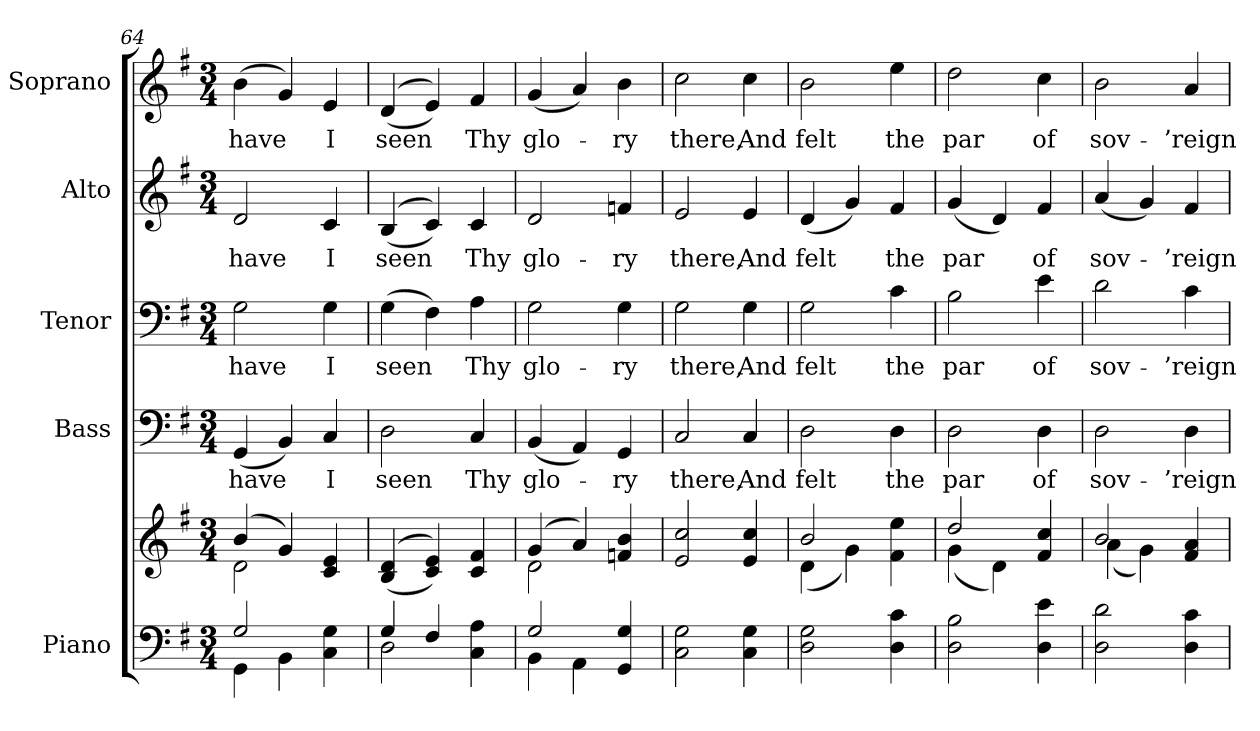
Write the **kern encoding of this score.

**kern	**kern	**kern	**text	**kern	**text	**kern	**text	**kern	**text
*part5	*part5	*part4	*part4	*part3	*part3	*part2	*part2	*part1	*part1
*staff6	*staff5	*staff4	*staff4	*staff3	*staff3	*staff2	*staff2	*staff1	*staff1
*I"Piano	*	*I"Bass	*	*I"Tenor	*	*I"Alto	*	*I"Soprano	*
*I'Pno.	*	*I'B.	*	*I'T.	*	*I'A.	*	*I'S.	*
*clefF4	*clefG2	*clefF4	*	*clefF4	*	*clefG2	*	*clefG2	*
*k[f#]	*k[f#]	*k[f#]	*	*k[f#]	*	*k[f#]	*	*k[f#]	*
*G:	*G:	*G:	*	*G:	*	*G:	*	*G:	*
*M3/4	*M3/4	*M3/4	*	*M3/4	*	*M3/4	*	*M3/4	*
=64	=64	=64	=64	=64	=64	=64	=64	=64	=64
*^	*^	*	*	*	*	*	*	*	*
!	!	!	!	!	!LO:LY:b:color=#000000	!	!	!	!	!	!
!	!	!	!	!	!	!	!LO:LY:b:color=#000000	!	!	!	!
!	!	!	!	!	!	!	!	!	!LO:LY:b:color=#000000	!	!
!	!	!	!	!	!	!	!	!	!	!	!LO:LY:b:color=#000000
2Gi/	4GGi\	(4bi/	2di\	(4GGi/	have	2Gi\	have	2di/	have	(4bi\	have
.	4BBi\	4gi/)	.	4BBi/)	.	.	.	.	.	4gi/)	.
!	!	!	!	!	!LO:LY:b:color=#000000	!	!	!	!	!	!
!	!	!	!	!	!	!	!LO:LY:b:color=#000000	!	!	!	!
!	!	!	!	!	!	!	!	!	!LO:LY:b:color=#000000	!	!
!	!	!	!	!	!	!	!	!	!	!	!LO:LY:b:color=#000000
4Ci\ 4Gi	4ryy	4ci/ 4ei	4ryy	4Ci/	I	4Gi\	I	4ci/	I	4ei/	I
*	*	*v	*v	*	*	*	*	*	*	*	*
=65	=65	=65	=65	=65	=65	=65	=65	=65	=65	=65
*	*	*^	*	*	*	*	*	*	*	*
!	!	!	!	!	!LO:LY:b:color=#000000	!	!	!	!	!	!
*	*	*v	*v	*	*	*	*	*	*	*	*
*	*	*^	*	*	*	*	*	*	*	*
!	!	!	!	!	!	!	!LO:LY:b:color=#000000	!	!	!	!
*	*	*v	*v	*	*	*	*	*	*	*	*
*	*	*^	*	*	*	*	*	*	*	*
!	!	!	!	!	!	!	!	!	!LO:LY:b:color=#000000	!	!
*	*	*v	*v	*	*	*	*	*	*	*	*
*	*	*^	*	*	*	*	*	*	*	*
!	!	!	!	!	!	!	!	!	!	!	!LO:LY:b:color=#000000
*	*	*v	*v	*	*	*	*	*	*	*	*
4Gi/	2Di\	((4Bi/ 4di	2Di\	seen	(4Gi\	seen	((4Bi/	seen	((4di/	seen
4F#i/	.	4ci/ 4ei))	.	.	4F#i\)	.	4ci/))	.	4ei/))	.
!	!	!	!	!LO:LY:b:color=#000000	!	!	!	!	!	!
!	!	!	!	!	!	!LO:LY:b:color=#000000	!	!	!	!
!	!	!	!	!	!	!	!	!LO:LY:b:color=#000000	!	!
!	!	!	!	!	!	!	!	!	!	!LO:LY:b:color=#000000
4Ci\ 4Ai	4ryy	4ci/ 4f#i	4Ci/	Thy	4Ai\	Thy	4ci/	Thy	4f#i/	Thy
=66	=66	=66	=66	=66	=66	=66	=66	=66	=66	=66
*	*	*^	*	*	*	*	*	*	*	*
!	!	!	!	!	!LO:LY:b:color=#000000	!	!	!	!	!	!
!	!	!	!	!	!	!	!LO:LY:b:color=#000000	!	!	!	!
!	!	!	!	!	!	!	!	!	!LO:LY:b:color=#000000	!	!
!	!	!	!	!	!	!	!	!	!	!	!LO:LY:b:color=#000000
2Gi/	4BBi\	(4gi/	2di\	(4BBi/	glo-	2Gi\	glo-	2di/	glo-	(4gi/	glo-
.	4AAi\	4ai/)	.	4AAi/)	.	.	.	.	.	4ai/)	.
!	!	!	!	!	!LO:LY:b:color=#000000	!	!	!	!	!	!
!	!	!	!	!	!	!	!LO:LY:b:color=#000000	!	!	!	!
!	!	!	!	!	!	!	!	!	!LO:LY:b:color=#000000	!	!
!	!	!	!	!	!	!	!	!	!	!	!LO:LY:b:color=#000000
4GGi/ 4Gi	4ryy	4fni/ 4bi	4ryy	4GGi/	-ry	4Gi\	-ry	4fni/	-ry	4bi\	-ry
*v	*v	*	*	*	*	*	*	*	*	*	*
*	*v	*v	*	*	*	*	*	*	*	*
=67	=67	=67	=67	=67	=67	=67	=67	=67	=67
*^	*^	*	*	*	*	*	*	*	*
!	!	!	!	!	!LO:LY:b:color=#000000	!	!	!	!	!	!
*v	*v	*	*	*	*	*	*	*	*	*	*
*	*v	*v	*	*	*	*	*	*	*	*
*^	*^	*	*	*	*	*	*	*	*
!	!	!	!	!	!	!	!LO:LY:b:color=#000000	!	!	!	!
*v	*v	*	*	*	*	*	*	*	*	*	*
*	*v	*v	*	*	*	*	*	*	*	*
*^	*^	*	*	*	*	*	*	*	*
!	!	!	!	!	!	!	!	!	!LO:LY:b:color=#000000	!	!
*v	*v	*	*	*	*	*	*	*	*	*	*
*	*v	*v	*	*	*	*	*	*	*	*
*^	*^	*	*	*	*	*	*	*	*
!	!	!	!	!	!	!	!	!	!	!	!LO:LY:b:color=#000000
*v	*v	*	*	*	*	*	*	*	*	*	*
*	*v	*v	*	*	*	*	*	*	*	*
2Ci\ 2Gi	2ei/ 2cci	2Ci/	there,	2Gi\	there,	2ei/	there,	2cci\	there,
!	!	!	!LO:LY:b:color=#000000	!	!	!	!	!	!
!	!	!	!	!	!LO:LY:b:color=#000000	!	!	!	!
!	!	!	!	!	!	!	!LO:LY:b:color=#000000	!	!
!	!	!	!	!	!	!	!	!	!LO:LY:b:color=#000000
4Ci\ 4Gi	4ei/ 4cci	4Ci/	And	4Gi\	And	4ei/	And	4cci\	And
!!LO:PB:g=z
=68	=68	=68	=68	=68	=68	=68	=68	=68	=68
*	*^	*	*	*	*	*	*	*	*
!	!	!	!	!LO:LY:b:color=#000000	!	!	!	!	!	!
!	!	!	!	!	!	!LO:LY:b:color=#000000	!	!	!	!
!	!	!	!	!	!	!	!	!LO:LY:b:color=#000000	!	!
!	!	!	!	!	!	!	!	!	!	!LO:LY:b:color=#000000
2Di\ 2Gi	2bi/	(4di\	2Di\	felt	2Gi\	felt	(4di/	felt	2bi\	felt
.	.	4gi\)	.	.	.	.	4gi/)	.	.	.
!	!	!	!	!LO:LY:b:color=#000000	!	!	!	!	!	!
!	!	!	!	!	!	!LO:LY:b:color=#000000	!	!	!	!
!	!	!	!	!	!	!	!	!LO:LY:b:color=#000000	!	!
!	!	!	!	!	!	!	!	!	!	!LO:LY:b:color=#000000
4Di\ 4ci	4f#i\ 4eei	4ryy	4Di\	the	4ci\	the	4f#i/	the	4eei\	the
=69	=69	=69	=69	=69	=69	=69	=69	=69	=69	=69
!	!	!	!	!LO:LY:b:color=#000000	!	!	!	!	!	!
!	!	!	!	!	!	!LO:LY:b:color=#000000	!	!	!	!
!	!	!	!	!	!	!	!	!LO:LY:b:color=#000000	!	!
!	!	!	!	!	!	!	!	!	!	!LO:LY:b:color=#000000
2Di\ 2Bi	2ddi/	(4gi\	2Di\	par	2Bi\	par	(4gi/	par	2ddi\	par
.	.	4di\)	.	.	.	.	4di/)	.	.	.
!	!	!	!	!LO:LY:b:color=#000000	!	!	!	!	!	!
!	!	!	!	!	!	!LO:LY:b:color=#000000	!	!	!	!
!	!	!	!	!	!	!	!	!LO:LY:b:color=#000000	!	!
!	!	!	!	!	!	!	!	!	!	!LO:LY:b:color=#000000
4Di\ 4ei	4f#i/ 4cci	4ryy	4Di\	of	4ei\	of	4f#i/	of	4cci\	of
=70	=70	=70	=70	=70	=70	=70	=70	=70	=70	=70
!	!	!	!	!LO:LY:b:color=#000000	!	!	!	!	!	!
!	!	!	!	!	!	!LO:LY:b:color=#000000	!	!	!	!
!	!	!	!	!	!	!	!	!LO:LY:b:color=#000000	!	!
!	!	!	!	!	!	!	!	!	!	!LO:LY:b:color=#000000
2Di\ 2di	2bi/	(4ai\	2Di\	sov-	2di\	sov-	(4ai/	sov-	2bi\	sov-
.	.	4gi\)	.	.	.	.	4gi/)	.	.	.
!	!	!	!	!LO:LY:b:color=#000000	!	!	!	!	!	!
!	!	!	!	!	!	!LO:LY:b:color=#000000	!	!	!	!
!	!	!	!	!	!	!	!	!LO:LY:b:color=#000000	!	!
!	!	!	!	!	!	!	!	!	!	!LO:LY:b:color=#000000
4Di\ 4ci	4f#i/ 4ai	4ryy	4Di\	-’reign	4ci\	-’reign	4f#i/	-’reign	4ai/	-’reign
*	*v	*v	*	*	*	*	*	*	*	*
=	=	=	=	=	=	=	=	=	=
*-	*-	*-	*-	*-	*-	*-	*-	*-	*-
